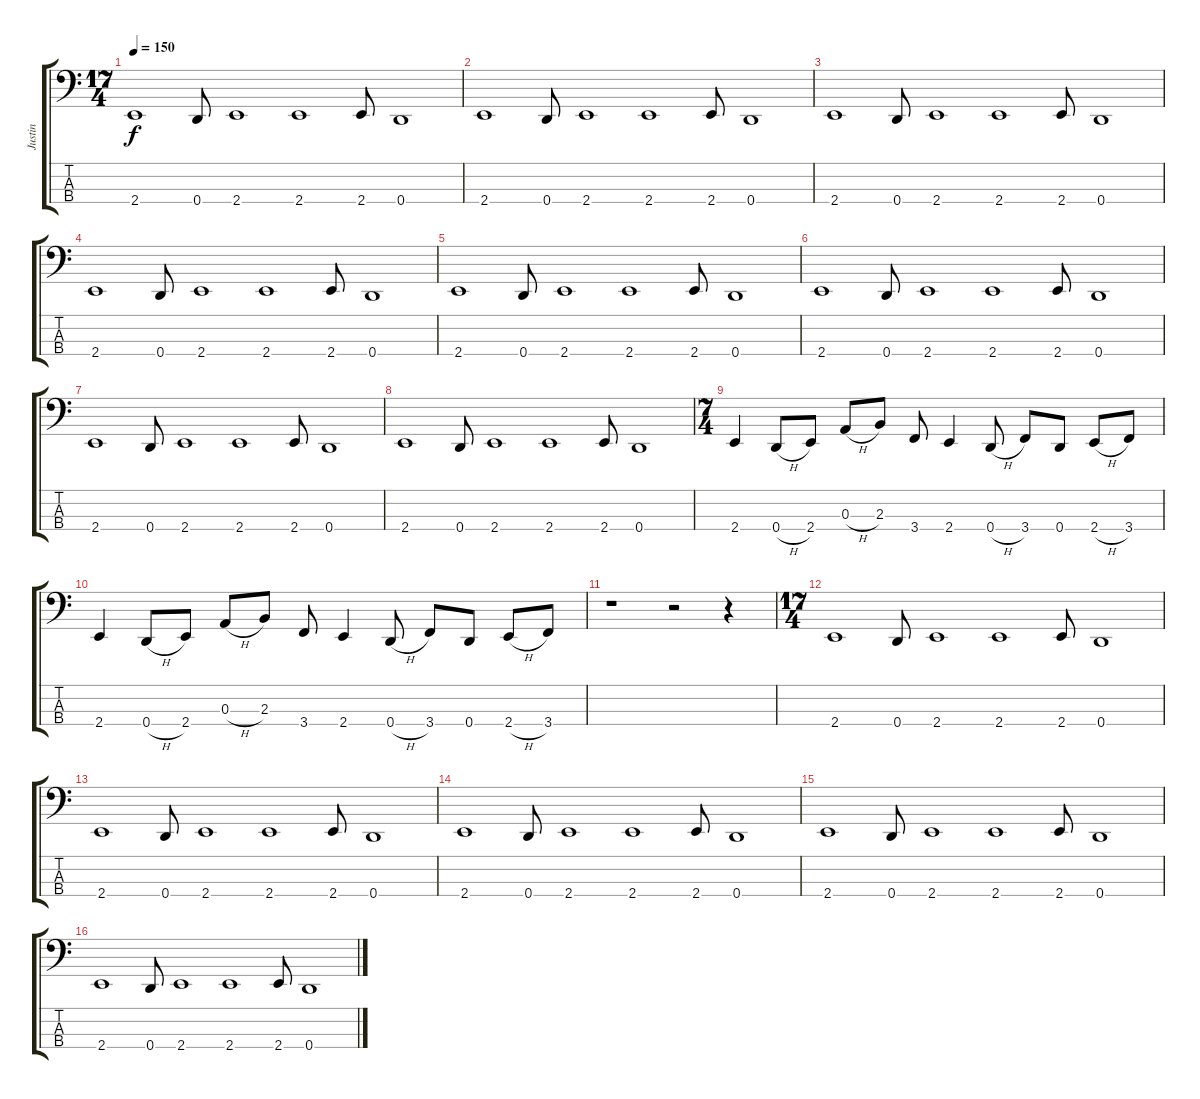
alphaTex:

\track ("Justin" "Justin") {instrument electricbassfinger}
\staff {score tabs}
\tuning (G2 D2 A1 D1) {hide}
\ts (17 4)
\tempo 150
\clef f4
\ks c
2.4.1{dy f instrument electricbassfinger} 0.4.8 2.4.1 2.4.1 2.4.8 0.4.1 |
2.4.1 0.4.8 2.4.1 2.4.1 2.4.8 0.4.1 |
2.4.1 0.4.8 2.4.1 2.4.1 2.4.8 0.4.1 |
2.4.1 0.4.8 2.4.1 2.4.1 2.4.8 0.4.1 |
2.4.1 0.4.8 2.4.1 2.4.1 2.4.8 0.4.1 |
2.4.1 0.4.8 2.4.1 2.4.1 2.4.8 0.4.1 |
2.4.1 0.4.8 2.4.1 2.4.1 2.4.8 0.4.1 |
2.4.1 0.4.8 2.4.1 2.4.1 2.4.8 0.4.1 |
\ts (7 4)
2.4.4 0.4{h}.8 2.4.8 0.3{h}.8 2.3.8 3.4.8 2.4.4 0.4{h}.8 3.4.8 0.4.8 2.4{h}.8 3.4.8 |
2.4.4 0.4{h}.8 2.4.8 0.3{h}.8 2.3.8 3.4.8 2.4.4 0.4{h}.8 3.4.8 0.4.8 2.4{h}.8 3.4.8 |
r.1 r.2 r.4 |
\ts (17 4)
2.4.1 0.4.8 2.4.1 2.4.1 2.4.8 0.4.1 |
2.4.1 0.4.8 2.4.1 2.4.1 2.4.8 0.4.1 |
2.4.1 0.4.8 2.4.1 2.4.1 2.4.8 0.4.1 |
2.4.1 0.4.8 2.4.1 2.4.1 2.4.8 0.4.1 |
2.4.1 0.4.8 2.4.1 2.4.1 2.4.8 0.4.1
